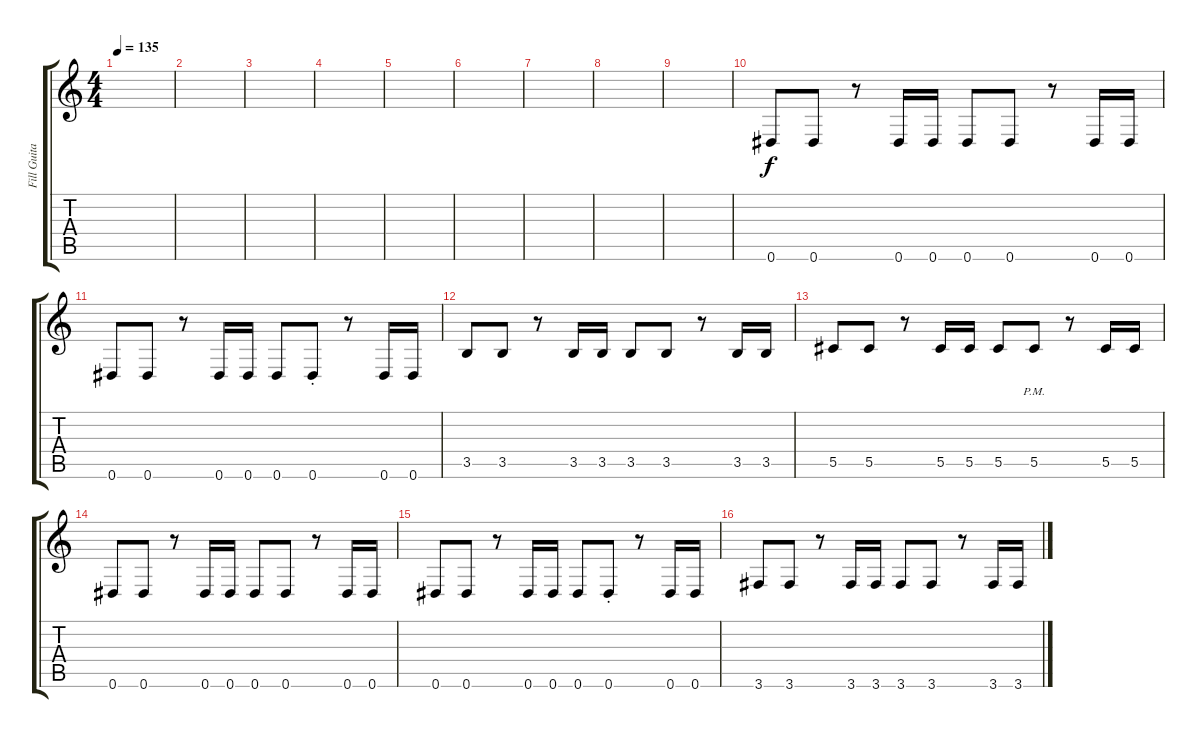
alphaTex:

\track ("Fill Guitar" "Fill Guita") {instrument distortionguitar}
\staff {score tabs}
\tuning (Eb4 Bb3 Gb3 Db3 Ab2 Eb2) {hide}
\ts (4 4)
\tempo 135
\clef g2
\ks c
|
|
|
|
|
|
|
|
|
0.6.8 0.6.8 r.8 0.6.16 0.6.16 0.6.8 0.6.8 r.8 0.6.16 0.6.16 |
0.6.8 0.6.8 r.8 0.6.16 0.6.16 0.6.8 0.6{st}.8 r.8 0.6.16 0.6.16 |
3.5.8 3.5.8 r.8 3.5.16 3.5.16 3.5.8 3.5.8 r.8 3.5.16 3.5.16 |
5.5.8 5.5.8 r.8 5.5.16 5.5.16 5.5.8 5.5{pm}.8 r.8 5.5.16 5.5.16 |
0.6.8 0.6.8 r.8 0.6.16 0.6.16 0.6.8 0.6.8 r.8 0.6.16 0.6.16 |
0.6.8 0.6.8 r.8 0.6.16 0.6.16 0.6.8 0.6{st}.8 r.8 0.6.16 0.6.16 |
3.6.8 3.6.8 r.8 3.6.16 3.6.16 3.6.8 3.6.8 r.8 3.6.16 3.6.16
